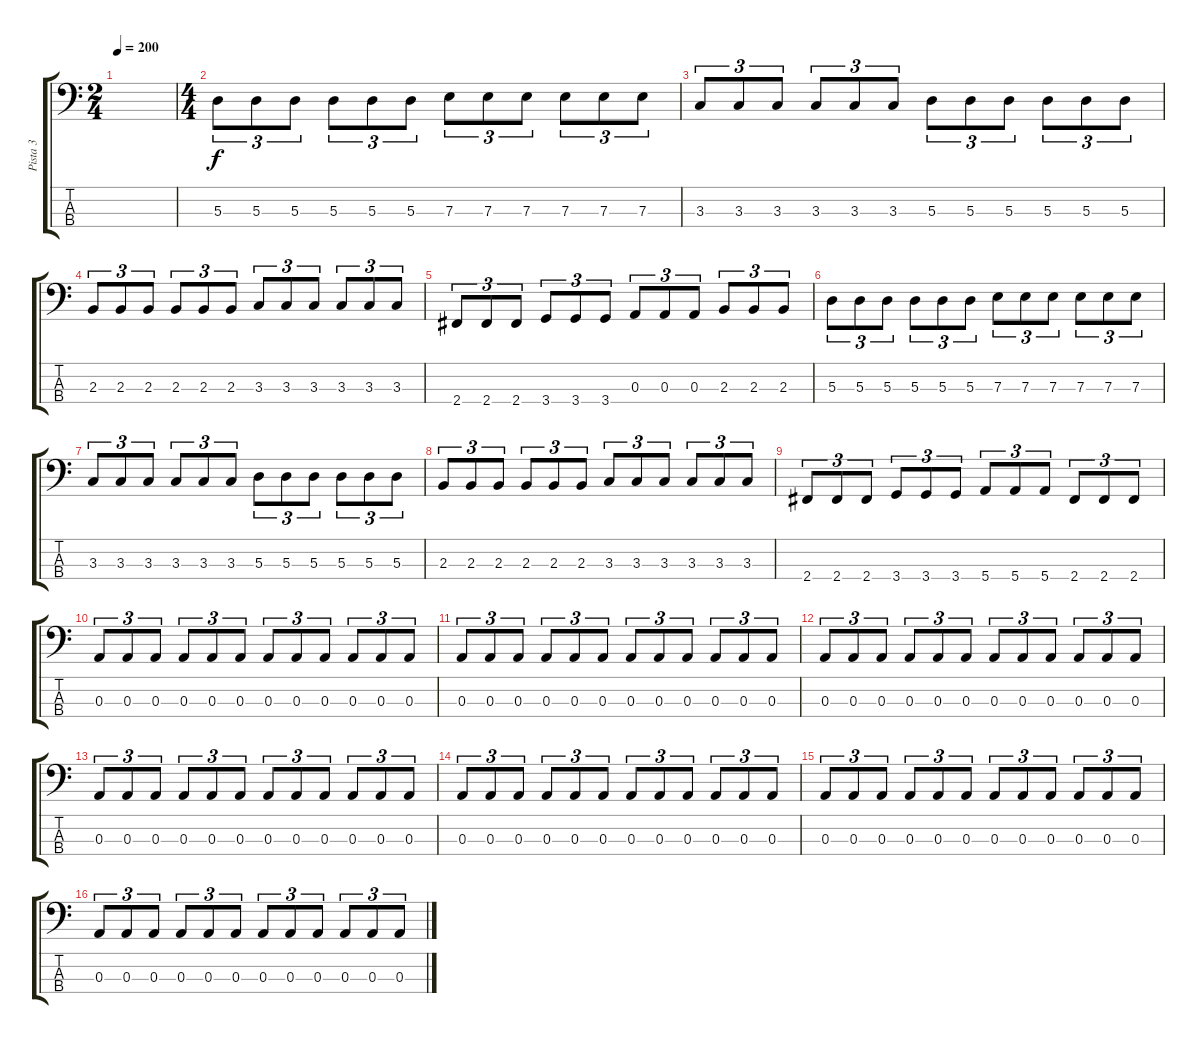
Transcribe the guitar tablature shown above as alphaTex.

\track ("Pista 3" "Pista 3") {instrument electricbassfinger}
\staff {score tabs}
\tuning (G2 D2 A1 E1) {hide}
\ts (2 4)
\tempo 200
\clef f4
\ks c
|
\ts (4 4)
5.3.8{tu (3 2)} 5.3.8{tu (3 2)} 5.3.8{tu (3 2)} 5.3.8{tu (3 2)} 5.3.8{tu (3 2)} 5.3.8{tu (3 2)} 7.3.8{tu (3 2)} 7.3.8{tu (3 2)} 7.3.8{tu (3 2)} 7.3.8{tu (3 2)} 7.3.8{tu (3 2)} 7.3.8{tu (3 2)} |
3.3.8{tu (3 2)} 3.3.8{tu (3 2)} 3.3.8{tu (3 2)} 3.3.8{tu (3 2)} 3.3.8{tu (3 2)} 3.3.8{tu (3 2)} 5.3.8{tu (3 2)} 5.3.8{tu (3 2)} 5.3.8{tu (3 2)} 5.3.8{tu (3 2)} 5.3.8{tu (3 2)} 5.3.8{tu (3 2)} |
2.3.8{tu (3 2)} 2.3.8{tu (3 2)} 2.3.8{tu (3 2)} 2.3.8{tu (3 2)} 2.3.8{tu (3 2)} 2.3.8{tu (3 2)} 3.3.8{tu (3 2)} 3.3.8{tu (3 2)} 3.3.8{tu (3 2)} 3.3.8{tu (3 2)} 3.3.8{tu (3 2)} 3.3.8{tu (3 2)} |
2.4.8{tu (3 2)} 2.4.8{tu (3 2)} 2.4.8{tu (3 2)} 3.4.8{tu (3 2)} 3.4.8{tu (3 2)} 3.4.8{tu (3 2)} 0.3.8{tu (3 2)} 0.3.8{tu (3 2)} 0.3.8{tu (3 2)} 2.3.8{tu (3 2)} 2.3.8{tu (3 2)} 2.3.8{tu (3 2)} |
5.3.8{tu (3 2)} 5.3.8{tu (3 2)} 5.3.8{tu (3 2)} 5.3.8{tu (3 2)} 5.3.8{tu (3 2)} 5.3.8{tu (3 2)} 7.3.8{tu (3 2)} 7.3.8{tu (3 2)} 7.3.8{tu (3 2)} 7.3.8{tu (3 2)} 7.3.8{tu (3 2)} 7.3.8{tu (3 2)} |
3.3.8{tu (3 2)} 3.3.8{tu (3 2)} 3.3.8{tu (3 2)} 3.3.8{tu (3 2)} 3.3.8{tu (3 2)} 3.3.8{tu (3 2)} 5.3.8{tu (3 2)} 5.3.8{tu (3 2)} 5.3.8{tu (3 2)} 5.3.8{tu (3 2)} 5.3.8{tu (3 2)} 5.3.8{tu (3 2)} |
2.3.8{tu (3 2)} 2.3.8{tu (3 2)} 2.3.8{tu (3 2)} 2.3.8{tu (3 2)} 2.3.8{tu (3 2)} 2.3.8{tu (3 2)} 3.3.8{tu (3 2)} 3.3.8{tu (3 2)} 3.3.8{tu (3 2)} 3.3.8{tu (3 2)} 3.3.8{tu (3 2)} 3.3.8{tu (3 2)} |
2.4.8{tu (3 2)} 2.4.8{tu (3 2)} 2.4.8{tu (3 2)} 3.4.8{tu (3 2)} 3.4.8{tu (3 2)} 3.4.8{tu (3 2)} 5.4.8{tu (3 2)} 5.4.8{tu (3 2)} 5.4.8{tu (3 2)} 2.4.8{tu (3 2)} 2.4.8{tu (3 2)} 2.4.8{tu (3 2)} |
0.3.8{tu (3 2)} 0.3.8{tu (3 2)} 0.3.8{tu (3 2)} 0.3.8{tu (3 2)} 0.3.8{tu (3 2)} 0.3.8{tu (3 2)} 0.3.8{tu (3 2)} 0.3.8{tu (3 2)} 0.3.8{tu (3 2)} 0.3.8{tu (3 2)} 0.3.8{tu (3 2)} 0.3.8{tu (3 2)} |
0.3.8{tu (3 2)} 0.3.8{tu (3 2)} 0.3.8{tu (3 2)} 0.3.8{tu (3 2)} 0.3.8{tu (3 2)} 0.3.8{tu (3 2)} 0.3.8{tu (3 2)} 0.3.8{tu (3 2)} 0.3.8{tu (3 2)} 0.3.8{tu (3 2)} 0.3.8{tu (3 2)} 0.3.8{tu (3 2)} |
0.3.8{tu (3 2)} 0.3.8{tu (3 2)} 0.3.8{tu (3 2)} 0.3.8{tu (3 2)} 0.3.8{tu (3 2)} 0.3.8{tu (3 2)} 0.3.8{tu (3 2)} 0.3.8{tu (3 2)} 0.3.8{tu (3 2)} 0.3.8{tu (3 2)} 0.3.8{tu (3 2)} 0.3.8{tu (3 2)} |
0.3.8{tu (3 2)} 0.3.8{tu (3 2)} 0.3.8{tu (3 2)} 0.3.8{tu (3 2)} 0.3.8{tu (3 2)} 0.3.8{tu (3 2)} 0.3.8{tu (3 2)} 0.3.8{tu (3 2)} 0.3.8{tu (3 2)} 0.3.8{tu (3 2)} 0.3.8{tu (3 2)} 0.3.8{tu (3 2)} |
0.3.8{tu (3 2)} 0.3.8{tu (3 2)} 0.3.8{tu (3 2)} 0.3.8{tu (3 2)} 0.3.8{tu (3 2)} 0.3.8{tu (3 2)} 0.3.8{tu (3 2)} 0.3.8{tu (3 2)} 0.3.8{tu (3 2)} 0.3.8{tu (3 2)} 0.3.8{tu (3 2)} 0.3.8{tu (3 2)} |
0.3.8{tu (3 2)} 0.3.8{tu (3 2)} 0.3.8{tu (3 2)} 0.3.8{tu (3 2)} 0.3.8{tu (3 2)} 0.3.8{tu (3 2)} 0.3.8{tu (3 2)} 0.3.8{tu (3 2)} 0.3.8{tu (3 2)} 0.3.8{tu (3 2)} 0.3.8{tu (3 2)} 0.3.8{tu (3 2)} |
0.3.8{tu (3 2)} 0.3.8{tu (3 2)} 0.3.8{tu (3 2)} 0.3.8{tu (3 2)} 0.3.8{tu (3 2)} 0.3.8{tu (3 2)} 0.3.8{tu (3 2)} 0.3.8{tu (3 2)} 0.3.8{tu (3 2)} 0.3.8{tu (3 2)} 0.3.8{tu (3 2)} 0.3.8{tu (3 2)}
